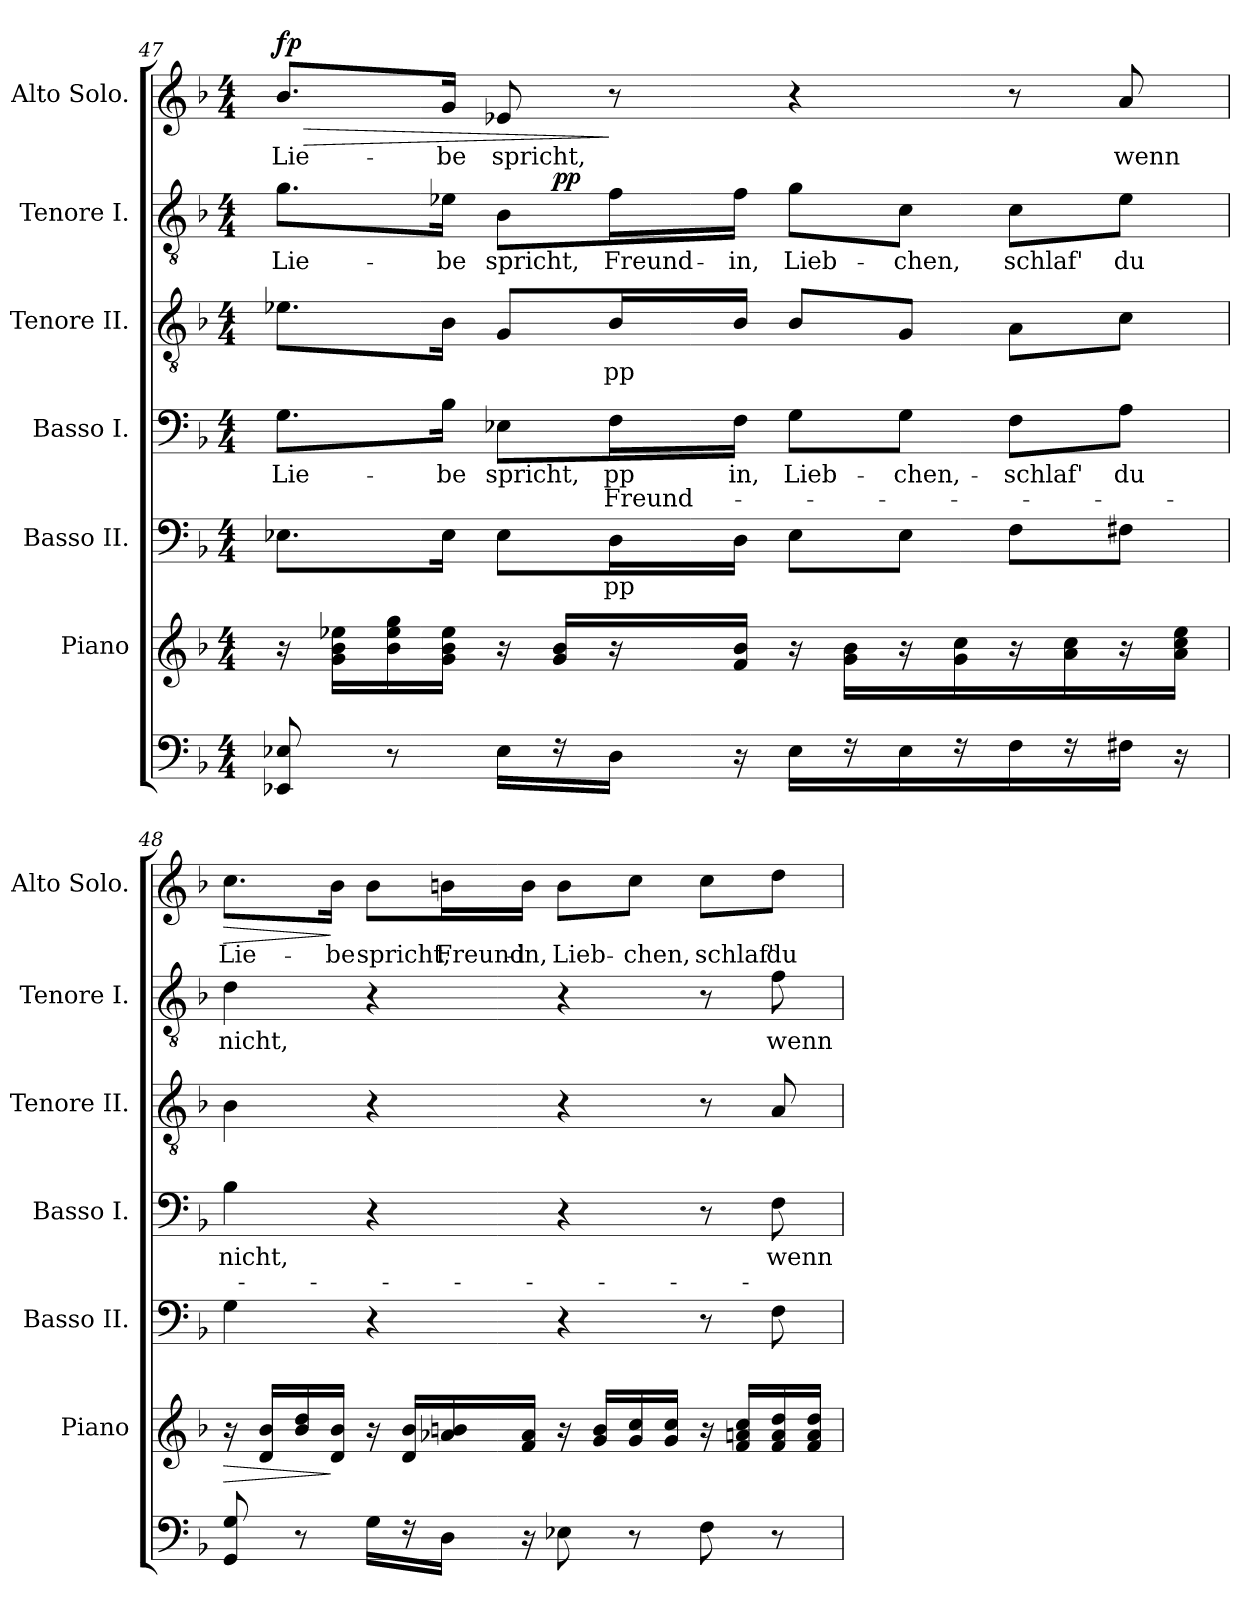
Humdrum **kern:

**kern	**kern	**text	**dynam	**kern	**text	**kern	**text	**text	**kern	**text	**kern	**text	**dynam	**kern	**text	**dynam
*part7	*part6	*part6	*part6	*part5	*part5	*part4	*part4	*part4	*part3	*part3	*part2	*part2	*part2	*part1	*part1	*part1
*staff7	*staff6	*staff6	*staff6	*staff5	*staff5	*staff4	*staff4	*staff4	*staff3	*staff3	*staff2	*staff2	*staff2	*staff1	*staff1	*staff1
*	*I"Piano	*	*	*I"Basso II.	*	*I"Basso I.	*	*	*I"Tenore II.	*	*I"Tenore I.	*	*	*I"Alto Solo.	*	*
*	*I'Piano	*	*	*I'Basso II.	*	*I'Basso I.	*	*	*I'Tenore II.	*	*I'Tenore I.	*	*	*I'Alto Solo.	*	*
!!LO:PB:g=z
*clefF4	*clefG2	*	*	*clefF4	*	*clefF4	*	*	*clefGv2	*	*clefGv2	*	*	*clefG2	*	*
*k[b-]	*k[b-]	*	*	*k[b-]	*	*k[b-]	*	*	*k[b-]	*	*k[b-]	*	*	*k[b-]	*	*
*F:	*F:	*	*	*F:	*	*F:	*	*	*F:	*	*F:	*	*	*F:	*	*
*M4/4	*M4/4	*	*	*M4/4	*	*M4/4	*	*	*M4/4	*	*M4/4	*	*	*M4/4	*	*
=47	=47	=47	=47	=47	=47	=47	=47	=47	=47	=47	=47	=47	=47	=47	=47	=47
!	!	!	!	!	!	!	!LO:LY:b:color=#000000	!	!	!	!	!	!	!	!	!
!	!	!	!	!	!	!	!	!	!	!	!	!LO:LY:b:color=#000000	!	!	!	!
!	!	!	!	!	!	!	!	!	!	!	!	!	!	!	!LO:LY:b:color=#000000	!LO:HP:b
*	*	*	*	*	*	*	*	*	*	*	*^	*	*	*	*	*
8EE-Xi/ 8E-Xi	16r	.	.	8.E-Xi\L	.	8.Gi\L	Lie-	.	8.e-Xi\L	.	8.gi\L	4ryy	Lie-	.	8.b-i/L	Lie-	> fp
.	16gi\ 16b-i 16ee-XiLL	.	.	.	.	.	.	.	.	.	.	.	.	.	.	.	.
8r	16b-i\ 16ee-i 16ggi	.	.	.	.	.	.	.	.	.	.	.	.	.	.	.	.
!	!	!	!	!	!	!	!LO:LY:b:color=#000000	!	!	!	!	!	!	!	!	!	!
!	!	!	!	!	!	!	!	!	!	!	!	!	!LO:LY:b:color=#000000	!	!	!	!
!	!	!	!	!	!	!	!	!	!	!	!	!	!	!	!	!LO:LY:b:color=#000000	!
.	16gi\ 16b-i 16ee-iJJ	.	.	16E-i\Jk	.	16B-i\Jk	-be	.	16B-i\Jk	.	16e-Xi\Jk	.	-be	.	16gi/Jk	-be	.
!	!	!	!	!	!	!	!LO:LY:b:color=#000000	!	!	!	!	!	!	!	!	!	!
!	!	!	!	!	!	!	!	!	!	!	!	!	!LO:LY:b:color=#000000	!	!	!	!
!	!	!	!	!	!	!	!	!	!	!	!	!	!	!	!	!LO:LY:b:color=#000000	!
16E-i\LL	16r	.	.	8E-i\L	.	8E-Xi\L	spricht,	.	8Gi/L	.	8B-i\L	16ryy	spricht,	.	8e-Xi/	spricht,	.
16r	16gi/ 16b-iLL	.	.	.	.	.	.	.	.	.	.	2ryy	.	pp	.	.	.
!	!	!LO:LY:b:color=#000000	!	!	!	!	!	!	!	!	!	!	!	!	!	!	!
!	!	!	!	!	!LO:LY:b:color=#000000	!	!	!	!	!	!	!	!	!	!	!	!
!	!	!	!	!	!	!	!LO:LY:b:color=#000000	!LO:LY:b:color=#000000	!	!	!	!	!	!	!	!	!
!	!	!	!	!	!	!	!	!	!	!LO:LY:b:color=#000000	!	!	!	!	!	!	!
!	!	!	!	!	!	!	!	!	!	!	!	!	!LO:LY:b:color=#000000	!	!	!	!
16Di\JJ	16r	pp	.	16Di\L	pp	16Fi\L	pp	Freund-	16B-i/L	pp	16fi\L	.	Freund-	.	8r	.	]
!	!	!	!	!	!	!	!LO:LY:b:color=#000000	!	!	!	!	!	!	!	!	!	!
!	!	!	!	!	!	!	!	!	!	!	!	!	!LO:LY:b:color=#000000	!	!	!	!
16r	16fi/ 16b-iJJ	.	.	16Di\JJ	.	16Fi\JJ	-in,	.	16B-i/JJ	.	16fi\JJ	.	-in,	.	.	.	.
!	!	!	!	!	!	!	!LO:LY:b:color=#000000	!	!	!	!	!	!	!	!	!	!
!	!	!	!	!	!	!	!	!	!	!	!	!	!LO:LY:b:color=#000000	!	!	!	!
16E-i\LL	16r	.	.	8E-i\L	.	8Gi\L	Lieb-	.	8B-i/L	.	8gi\L	.	Lieb-	.	4r	.	.
16r	16gi\ 16b-iLL	.	.	.	.	.	.	.	.	.	.	.	.	.	.	.	.
!	!	!	!	!	!	!	!LO:LY:b:color=#000000	!	!	!	!	!	!	!	!	!	!
!	!	!	!	!	!	!	!	!	!	!	!	!	!LO:LY:b:color=#000000	!	!	!	!
16E-i\	16r	.	.	8E-i\J	.	8Gi\J	-chen,-	.	8Gi/J	.	8ci\J	.	-chen,	.	.	.	.
16r	16gi\ 16cci	.	.	.	.	.	.	.	.	.	.	.	.	.	.	.	.
!	!	!	!	!	!	!	!LO:LY:b:color=#000000	!	!	!	!	!	!	!	!	!	!
!	!	!	!	!	!	!	!	!	!	!	!	!	!LO:LY:b:color=#000000	!	!	!	!
16Fi\	16r	.	.	8Fi\L	.	8Fi\L	-schlaf'	.	8Ai\L	.	8ci\L	.	schlaf'	.	8r	.	.
16r	16ai\ 16cci	.	.	.	.	.	.	.	.	.	.	8.ryy	.	.	.	.	.
!	!	!	!	!	!	!	!LO:LY:b:color=#000000	!	!	!	!	!	!	!	!	!	!
!	!	!	!	!	!	!	!	!	!	!	!	!	!LO:LY:b:color=#000000	!	!	!	!
!	!	!	!	!	!	!	!	!	!	!	!	!	!	!	!	!LO:LY:b:color=#000000	!
16F#Xi\JJ	16r	.	.	8F#Xi\J	.	8Ai\J	du	.	8ci\J	.	8e-i\J	.	du	.	8ai/	wenn	.
16r	16ai\ 16cci 16ee-iJJ	.	.	.	.	.	.	.	.	.	.	.	.	.	.	.	.
=48	=48	=48	=48	=48	=48	=48	=48	=48	=48	=48	=48	=48	=48	=48	=48	=48	=48
!	!	!	!LO:HP:b	!	!	!	!	!	!	!	!	!	!	!	!	!	!
*	*	*	*	*	*	*	*	*	*	*	*v	*v	*	*	*	*	*
*	*	*	*	*	*	*	*	*	*	*	*^	*	*	*	*	*
!	!	!	!	!	!	!	!LO:LY:b:color=#000000	!	!	!	!	!	!	!	!	!	!
*	*	*	*	*	*	*	*	*	*	*	*v	*v	*	*	*	*	*
*	*	*	*	*	*	*	*	*	*	*	*^	*	*	*	*	*
!	!	!	!	!	!	!	!	!	!	!	!	!	!LO:LY:b:color=#000000	!	!	!	!
*	*	*	*	*	*	*	*	*	*	*	*v	*v	*	*	*	*	*
*	*	*	*	*	*	*	*	*	*	*	*^	*	*	*	*	*
!	!	!	!	!	!	!	!	!	!	!	!	!	!	!	!	!LO:LY:b:color=#000000	!LO:HP:b
*	*	*	*	*	*	*	*	*	*	*	*v	*v	*	*	*	*	*
8GGi/ 8Gi	16r	.	>	4Gi\	.	4B-i\	nicht,	.	4B-i\	.	4di\	nicht,	.	8.cci\L	Lie-	>
.	16di/ 16b-iLL	.	.	.	.	.	.	.	.	.	.	.	.	.	.	.
8r	16b-i/ 16ddi	.	.	.	.	.	.	.	.	.	.	.	.	.	.	.
!	!	!	!	!	!	!	!	!	!	!	!	!	!	!	!LO:LY:b:color=#000000	!
.	16di/ 16b-iJJ	.	]	.	.	.	.	.	.	.	.	.	.	16b-i\Jk	-be	]
!	!	!	!	!	!	!	!	!	!	!	!	!	!	!	!LO:LY:b:color=#000000	!
16Gi\LL	16r	.	.	4r	.	4r	.	.	4r	.	4r	.	.	8b-i\L	spricht,	.
16r	16di/ 16b-iLL	.	.	.	.	.	.	.	.	.	.	.	.	.	.	.
!	!	!	!	!	!	!	!	!	!	!	!	!	!	!	!LO:LY:b:color=#000000	!
16Di\JJ	16a-Xi/ 16bni	.	.	.	.	.	.	.	.	.	.	.	.	16bni\L	Freund-	.
!	!	!	!	!	!	!	!	!	!	!	!	!	!	!	!LO:LY:b:color=#000000	!
16r	16fi/ 16a-iJJ	.	.	.	.	.	.	.	.	.	.	.	.	16bi\JJ	-in,	.
!	!	!	!	!	!	!	!	!	!	!	!	!	!	!	!LO:LY:b:color=#000000	!
8E-Xi\	16r	.	.	4r	.	4r	.	.	4r	.	4r	.	.	8bi\L	Lieb-	.
.	16gi/ 16biLL	.	.	.	.	.	.	.	.	.	.	.	.	.	.	.
!	!	!	!	!	!	!	!	!	!	!	!	!	!	!	!LO:LY:b:color=#000000	!
8r	16gi/ 16cci	.	.	.	.	.	.	.	.	.	.	.	.	8cci\J	-chen,	.
.	16gi/ 16cciJJ	.	.	.	.	.	.	.	.	.	.	.	.	.	.	.
!	!	!	!	!	!	!	!	!	!	!	!	!	!	!	!LO:LY:b:color=#000000	!
8Fi\	16r	.	.	8r	.	8r	.	.	8r	.	8r	.	.	8cci\L	schlaf'	.
.	16fi/ 16ani 16cciLL	.	.	.	.	.	.	.	.	.	.	.	.	.	.	.
!	!	!	!	!	!	!	!LO:LY:b:color=#000000	!	!	!	!	!	!	!	!	!
!	!	!	!	!	!	!	!	!	!	!	!	!LO:LY:b:color=#000000	!	!	!	!
!	!	!	!	!	!	!	!	!	!	!	!	!	!	!	!LO:LY:b:color=#000000	!
8r	16fi/ 16ai 16ddi	.	.	8Fi\	.	8Fi\	wenn	.	8Ai/	.	8fi\	wenn	.	8ddi\J	du	.
.	16fi/ 16ai 16ddiJJ	.	.	.	.	.	.	.	.	.	.	.	.	.	.	.
=	=	=	=	=	=	=	=	=	=	=	=	=	=	=	=	=
*-	*-	*-	*-	*-	*-	*-	*-	*-	*-	*-	*-	*-	*-	*-	*-	*-
